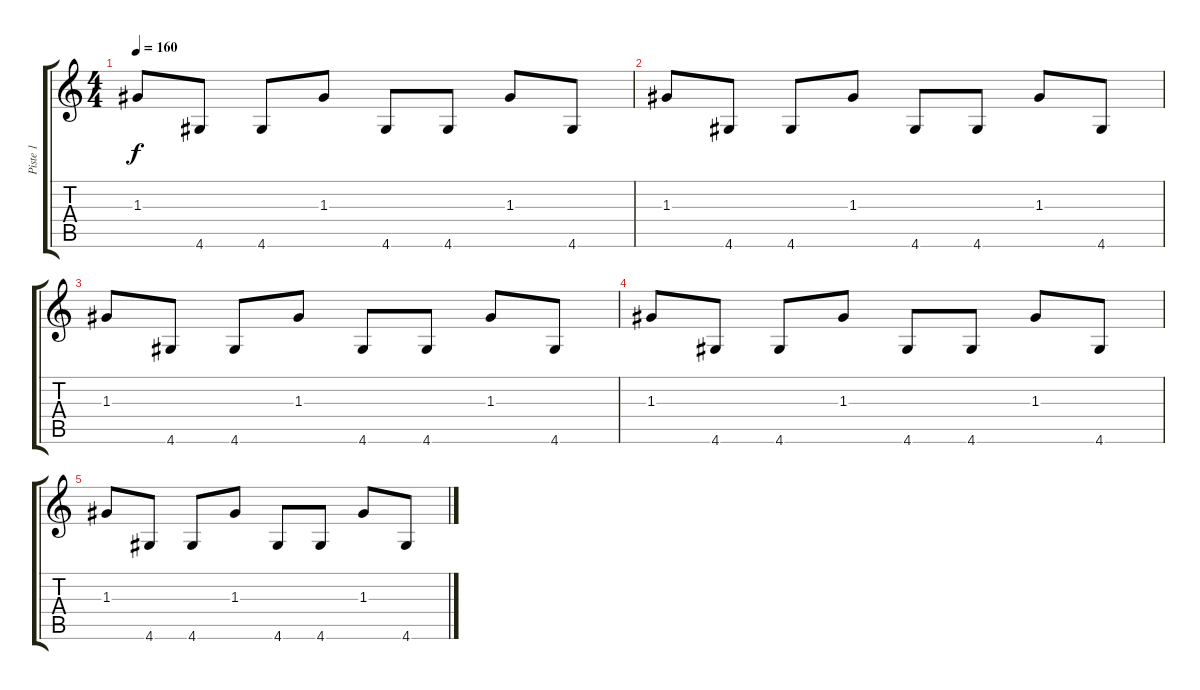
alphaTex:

\track ("Piste 1" "Piste 1") {instrument distortionguitar}
\staff {score tabs}
\tuning (E4 B3 G3 D3 A2 E2) {hide}
\ts (4 4)
\tempo 160
\clef g2
\ks c
1.3.8{dy f} 4.6.8 4.6.8 1.3.8 4.6.8 4.6.8 1.3.8 4.6.8 |
1.3.8 4.6.8 4.6.8 1.3.8 4.6.8 4.6.8 1.3.8 4.6.8 |
1.3.8 4.6.8 4.6.8 1.3.8 4.6.8 4.6.8 1.3.8 4.6.8 |
1.3.8 4.6.8 4.6.8 1.3.8 4.6.8 4.6.8 1.3.8 4.6.8 |
1.3.8 4.6.8 4.6.8 1.3.8 4.6.8 4.6.8 1.3.8 4.6.8
